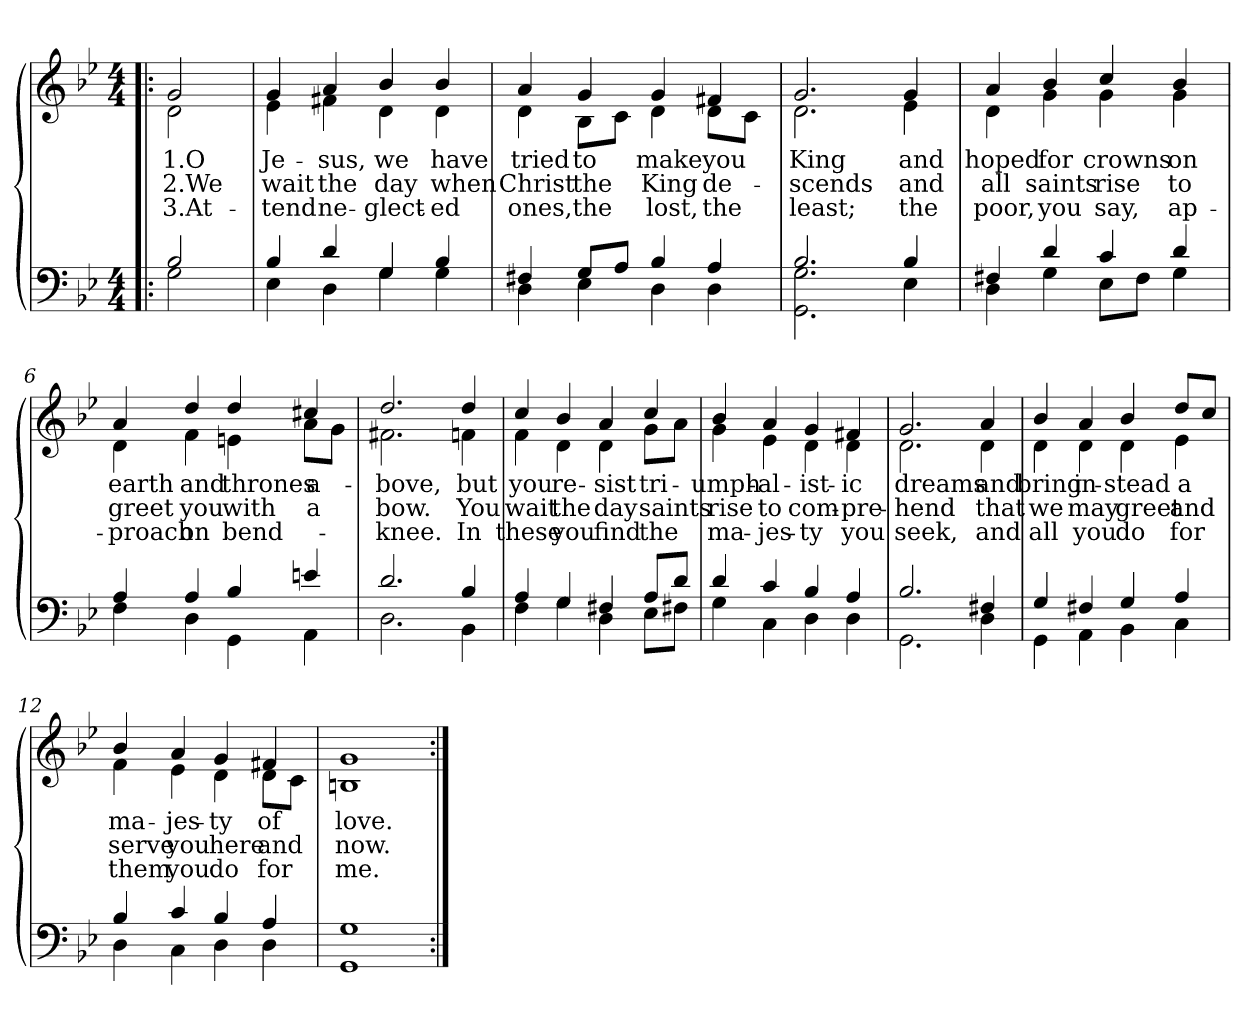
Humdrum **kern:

**kern	**kern	**text	**text	**text
*part1	*part1	*part1	*part1	*part1
*staff2	*staff1	*staff1	*staff1	*staff1
*clefF4	*clefG2	*	*	*
*k[b-e-]	*k[b-e-]	*	*	*
*B-:	*B-:	*	*	*
*M4/4	*M4/4	*	*	*
=1!|:	=1!|:	=1!|:	=1!|:	=1!|:
*^	*	*	*	*
!	!	!	!LO:LY:b	!LO:LY:b	!LO:LY:b
*	*	*^	*	*	*
2B-/	2G\	2g/	2d\	1.O	2.We	3.At-
=2	=2	=2	=2	=2	=2	=2
!	!	!	!	!LO:LY:b	!LO:LY:b	!LO:LY:b
4B-/	4E-\	4g/	4e-\	Je-	wait	-tend
!	!	!	!	!LO:LY:b	!LO:LY:b	!LO:LY:b
4d/	4D\	4a/	4f#X\	-sus,	the	ne-
!	!	!	!	!LO:LY:b	!LO:LY:b	!LO:LY:b
4G/	4G\	4b-/	4d\	we	day	-glect-
!	!	!	!	!LO:LY:b	!LO:LY:b	!LO:LY:b
4B-/	4G\	4b-/	4d\	have	when	-ed
=3	=3	=3	=3	=3	=3	=3
!	!	!	!	!LO:LY:b	!LO:LY:b	!LO:LY:b
4F#X/	4D\	4a/	4d\	tried	Christ	ones,
!	!	!	!	!LO:LY:b	!LO:LY:b	!LO:LY:b
8G/L	4E-\	4g/	8B-\L	to	the	the
8A/J	.	.	8c\J	.	.	.
!	!	!	!	!LO:LY:b	!LO:LY:b	!LO:LY:b
4B-/	4D\	4g/	4d\	make	King	lost,
!	!	!	!	!LO:LY:b	!LO:LY:b	!LO:LY:b
4A/	4D\	4f#X/	8d\L	you	de-	the
.	.	.	8c\J	.	.	.
=4	=4	=4	=4	=4	=4	=4
!	!	!	!	!LO:LY:b	!LO:LY:b	!LO:LY:b
2.B-/	2.GG\ 2.G\	2.g/	2.d\	King	-scends	least;
!	!	!	!	!LO:LY:b	!LO:LY:b	!LO:LY:b
4B-/	4E-\	4g/	4e-\	and	and	the
=5	=5	=5	=5	=5	=5	=5
!	!	!	!	!LO:LY:b	!LO:LY:b	!LO:LY:b
4F#X/	4D\	4a/	4d\	hoped	all	poor,
!	!	!	!	!LO:LY:b	!LO:LY:b	!LO:LY:b
4d/	4G\	4b-/	4g\	for	saints	you
!	!	!	!	!LO:LY:b	!LO:LY:b	!LO:LY:b
4c/	8E-\L	4cc/	4g\	crowns	rise	say,
.	8F#\J	.	.	.	.	.
!	!	!	!	!LO:LY:b	!LO:LY:b	!LO:LY:b
4d/	4G\	4b-/	4g\	on	to	ap-
!!LO:LB:g=z	!!
=6	=6	=6	=6	=6	=6	=6
!	!	!	!	!LO:LY:b	!LO:LY:b	!LO:LY:b
4A/	4F\	4a/	4d\	earth	greet	-proach
!	!	!	!	!LO:LY:b	!LO:LY:b	!LO:LY:b
4A/	4D\	4dd/	4f\	and	you	on
!	!	!	!	!LO:LY:b	!LO:LY:b	!LO:LY:b
4B-/	4GG\	4dd/	4en\	thrones	with	bend-
!	!	!	!	!LO:LY:b	!	!
!	!	!	!	!LO:LY:b	!LO:LY:b	!
4en/	4AA\	4cc#X/	8a\L	a-	a	.
.	.	.	8g\J	.	.	.
=7	=7	=7	=7	=7	=7	=7
!	!	!	!	!LO:LY:b	!LO:LY:b	!LO:LY:b
2.d/	2.D\	2.dd/	2.f#X\	-bove,	bow.	-knee.
!	!	!	!	!LO:LY:b	!LO:LY:b	!LO:LY:b
4B-/	4BB-\	4dd/	4fn\	but	You	In
=8	=8	=8	=8	=8	=8	=8
!	!	!	!	!LO:LY:b	!LO:LY:b	!LO:LY:b
4A/	4F\	4cc/	4f\	you	wait	these
!	!	!	!	!LO:LY:b	!LO:LY:b	!LO:LY:b
4G/	4G\	4b-/	4d\	re-	the	you
!	!	!	!	!LO:LY:b	!LO:LY:b	!LO:LY:b
4F#X/	4D\	4a/	4d\	-sist	day	find
!	!	!	!	!LO:LY:b	!LO:LY:b	!LO:LY:b
8A/L	8E-\L	4cc/	8g\L	tri-	saints	the
8d/J	8F#X\J	.	8a\J	.	.	.
=9	=9	=9	=9	=9	=9	=9
!	!	!	!	!LO:LY:b	!LO:LY:b	!LO:LY:b
4d/	4G\	4b-/	4g\	-umph-	rise	ma-
!	!	!	!	!LO:LY:b	!LO:LY:b	!LO:LY:b
4c/	4C\	4a/	4e-\	-al-	to	-jes-
!	!	!	!	!LO:LY:b	!LO:LY:b	!LO:LY:b
4B-/	4D\	4g/	4d\	-ist-	com-	-ty
!	!	!	!	!LO:LY:b	!LO:LY:b	!LO:LY:b
4A/	4D\	4f#X/	4d\	-ic	-pre-	you
!!LO:LB:g=z	!!
=10	=10	=10	=10	=10	=10	=10
!	!	!	!	!LO:LY:b	!LO:LY:b	!LO:LY:b
2.B-/	2.GG\	2.g/	2.d\	dreams	-hend	seek,
!	!	!	!	!LO:LY:b	!LO:LY:b	!LO:LY:b
4F#X/	4D\	4a/	4d\	and	that	and
=11	=11	=11	=11	=11	=11	=11
!	!	!	!	!LO:LY:b	!LO:LY:b	!LO:LY:b
4G/	4GG\	4b-/	4d\	bring	we	all
!	!	!	!	!LO:LY:b	!LO:LY:b	!LO:LY:b
4F#X/	4AA\	4a/	4d\	in-	may	you
!	!	!	!	!LO:LY:b	!LO:LY:b	!LO:LY:b
4G/	4BB-\	4b-/	4d\	-stead	greet	do
!	!	!	!	!	!LO:LY:b	!LO:LY:b
!	!	!	!	!LO:LY:b	!	!
4A/	4C\	8dd/L	4e-\	a	and	for
.	.	8cc/J	.	.	.	.
=12	=12	=12	=12	=12	=12	=12
!	!	!	!	!LO:LY:b	!LO:LY:b	!LO:LY:b
4B-/	4D\	4b-/	4f\	ma-	serve	them
!	!	!	!	!LO:LY:b	!LO:LY:b	!LO:LY:b
4c/	4C\	4a/	4e-\	-jes-	you	you
!	!	!	!	!LO:LY:b	!LO:LY:b	!LO:LY:b
4B-/	4D\	4g/	4d\	-ty	here	do
!	!	!	!	!LO:LY:b	!LO:LY:b	!LO:LY:b
4A/	4D\	4f#X/	8d\L	of	and	for
.	.	.	8c\J	.	.	.
*v	*v	*	*	*	*	*
=13	=13	=13	=13	=13	=13
!	!	!	!LO:LY:b	!LO:LY:b	!LO:LY:b
*	*v	*v	*	*	*
1GG 1G	1Bn 1g	love.	now.	me.
=:|!	=:|!	=:|!	=:|!	=:|!
*-	*-	*-	*-	*-
